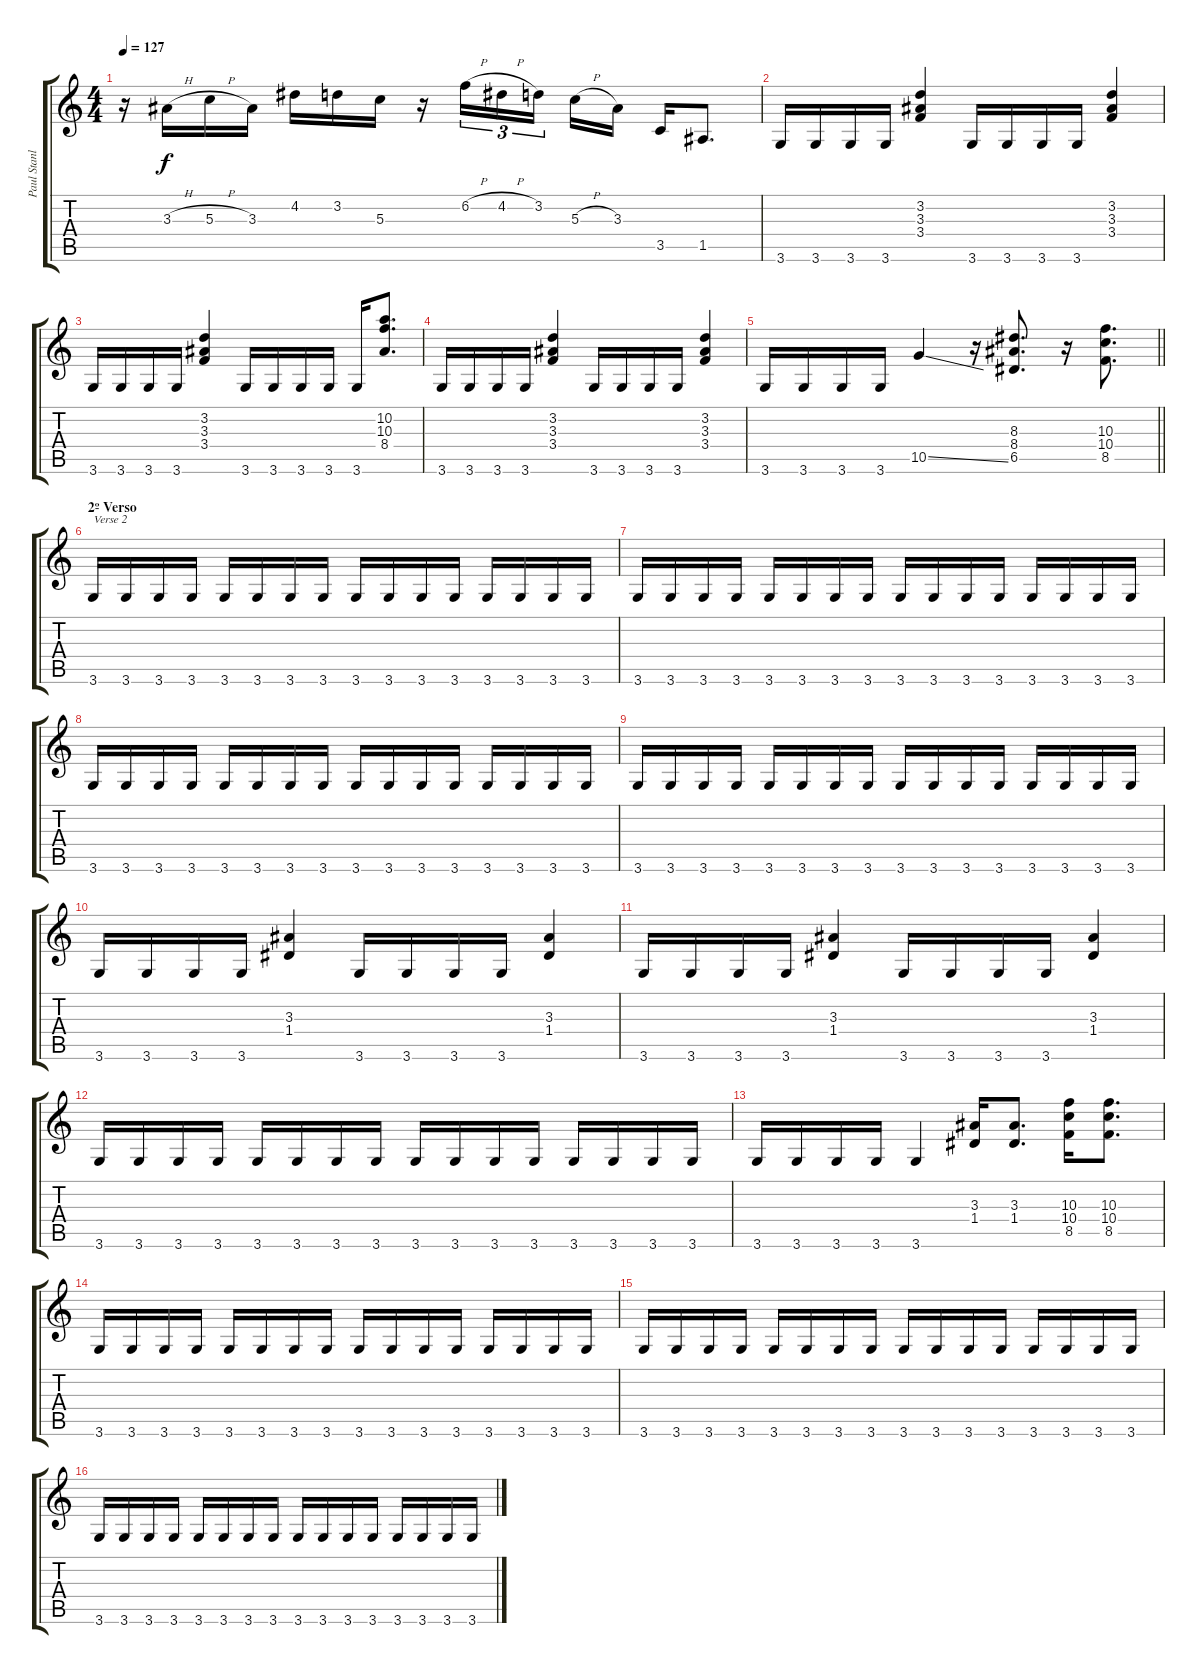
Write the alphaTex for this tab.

\track ("Paul Stanley - Guitarra Rítmica" "Paul Stanl") {instrument overdrivenguitar}
\staff {score tabs}
\tuning (E4 B3 G3 D3 A2 E2) {hide}
\ts (4 4)
\tempo 127
\clef g2
\ks c
r.16{dy f} 3.3{h}.16 5.3{h}.16 3.3.16 4.2.16 3.2.16 5.3.16 r.16 6.2{h}.16{tu (3 2)} 4.2{h}.16{tu (3 2)} 3.2.16{tu (3 2) beam splitsecondary} 5.3{h}.16 3.3.16 3.5.16 1.5.8{d} |
3.6.16 3.6.16 3.6.16 3.6.16 (3.2 3.3 3.4).4 3.6.16 3.6.16 3.6.16 3.6.16 (3.2 3.3 3.4).4 |
3.6.16 3.6.16 3.6.16 3.6.16 (3.2 3.3 3.4).4 3.6.16 3.6.16 3.6.16 3.6.16 3.6.16 (10.2 10.3 8.4).8{d} |
3.6.16 3.6.16 3.6.16 3.6.16 (3.2 3.3 3.4).4 3.6.16 3.6.16 3.6.16 3.6.16 (3.2 3.3 3.4).4 |
\barLineRight lightlight
3.6.16 3.6.16 3.6.16 3.6.16 10.5{ss}.4 r.16 (8.3 8.4 6.5).8{d} r.16 (10.3 10.4 8.5).8{d} |
\section ("" "2º Verso")
3.6.16{txt "Verse 2"} 3.6.16 3.6.16 3.6.16 3.6.16 3.6.16 3.6.16 3.6.16 3.6.16 3.6.16 3.6.16 3.6.16 3.6.16 3.6.16 3.6.16 3.6.16 |
3.6.16 3.6.16 3.6.16 3.6.16 3.6.16 3.6.16 3.6.16 3.6.16 3.6.16 3.6.16 3.6.16 3.6.16 3.6.16 3.6.16 3.6.16 3.6.16 |
3.6.16 3.6.16 3.6.16 3.6.16 3.6.16 3.6.16 3.6.16 3.6.16 3.6.16 3.6.16 3.6.16 3.6.16 3.6.16 3.6.16 3.6.16 3.6.16 |
3.6.16 3.6.16 3.6.16 3.6.16 3.6.16 3.6.16 3.6.16 3.6.16 3.6.16 3.6.16 3.6.16 3.6.16 3.6.16 3.6.16 3.6.16 3.6.16 |
3.6.16 3.6.16 3.6.16 3.6.16 (3.3 1.4).4 3.6.16 3.6.16 3.6.16 3.6.16 (3.3 1.4).4 |
3.6.16 3.6.16 3.6.16 3.6.16 (3.3 1.4).4 3.6.16 3.6.16 3.6.16 3.6.16 (3.3 1.4).4 |
3.6.16 3.6.16 3.6.16 3.6.16 3.6.16 3.6.16 3.6.16 3.6.16 3.6.16 3.6.16 3.6.16 3.6.16 3.6.16 3.6.16 3.6.16 3.6.16 |
3.6.16 3.6.16 3.6.16 3.6.16 3.6.4 (3.3 1.4).16 (3.3 1.4).8{d} (10.3 10.4 8.5).16 (10.3 10.4 8.5).8{d} |
3.6.16 3.6.16 3.6.16 3.6.16 3.6.16 3.6.16 3.6.16 3.6.16 3.6.16 3.6.16 3.6.16 3.6.16 3.6.16 3.6.16 3.6.16 3.6.16 |
3.6.16 3.6.16 3.6.16 3.6.16 3.6.16 3.6.16 3.6.16 3.6.16 3.6.16 3.6.16 3.6.16 3.6.16 3.6.16 3.6.16 3.6.16 3.6.16 |
3.6.16 3.6.16 3.6.16 3.6.16 3.6.16 3.6.16 3.6.16 3.6.16 3.6.16 3.6.16 3.6.16 3.6.16 3.6.16 3.6.16 3.6.16 3.6.16
